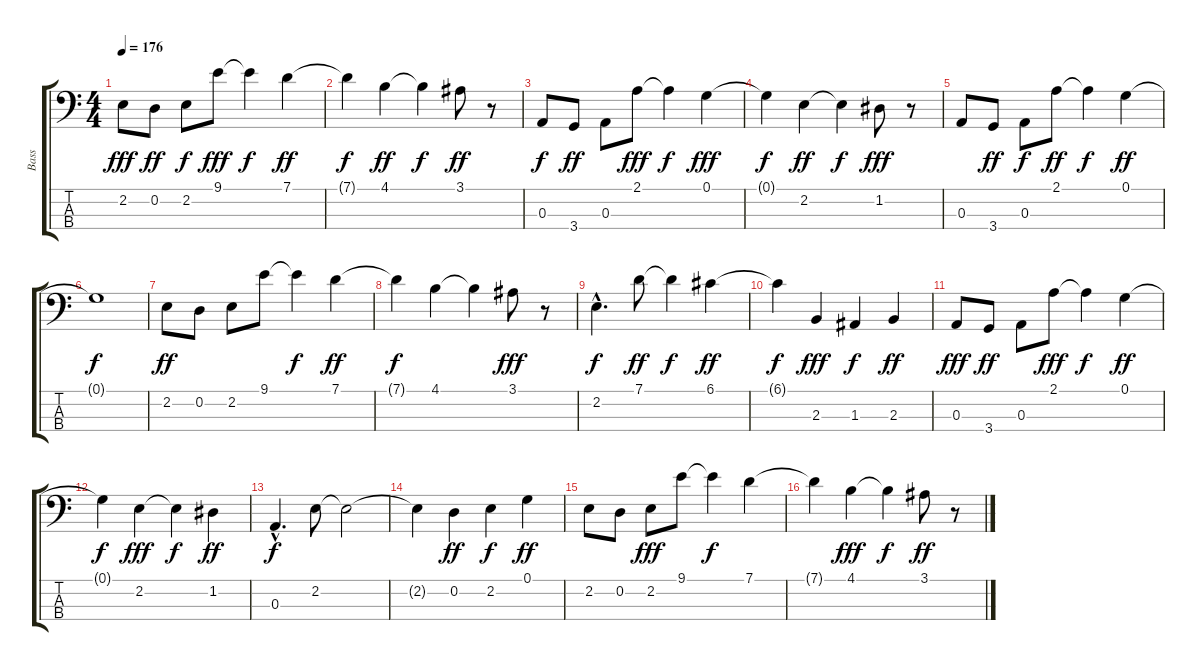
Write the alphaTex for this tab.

\track ("Bass" "Bass") {instrument electricbasspick}
\staff {score tabs}
\tuning (G2 D2 A1 E1) {hide}
\ts (4 4)
\tempo 176
\clef f4
\ks c
2.2.8{dy fff} 0.2.8{dy ff} 2.2.8{dy f} 9.1.8{dy fff} 9.1{t}.4{dy f} 7.1.4{dy ff} |
7.1{t}.4{dy f} 4.1.4{dy ff} 4.1{t}.4{dy f} 3.1.8{dy ff} r.8 |
0.3.8{dy f} 3.4.8{dy ff} 0.3.8 2.1.8{dy fff} 2.1{t}.4{dy f} 0.1.4{dy fff} |
0.1{t}.4{dy f} 2.2.4{dy ff} 2.2{t}.4{dy f} 1.2.8{dy fff} r.8 |
0.3.8 3.4.8{dy ff} 0.3.8{dy f} 2.1.8{dy ff} 2.1{t}.4{dy f} 0.1.4{dy ff} |
0.1{t}.1{dy f} |
2.2.8{dy ff} 0.2.8 2.2.8 9.1.8 9.1{t}.4{dy f} 7.1.4{dy ff} |
7.1{t}.4{dy f} 4.1.4 4.1{t}.4 3.1.8{dy fff} r.8 |
2.2{hac}.4{d dy f} 7.1.8{dy ff} 7.1{t}.4{dy f} 6.1.4{dy ff} |
6.1{t}.4{dy f} 2.3.4{dy fff} 1.3.4{dy f} 2.3.4{dy ff} |
0.3.8{dy fff} 3.4.8{dy ff} 0.3.8 2.1.8{dy fff} 2.1{t}.4{dy f} 0.1.4{dy ff} |
0.1{t}.4{dy f} 2.2.4{dy fff} 2.2{t}.4{dy f} 1.2.4{dy ff} |
0.3{hac}.4{d dy f} 2.2.8 2.2{t}.2 |
2.2{t}.4 0.2.4{dy ff} 2.2.4{dy f} 0.1.4{dy ff} |
2.2.8 0.2.8 2.2.8{dy fff} 9.1.8 9.1{t}.4{dy f} 7.1.4 |
7.1{t}.4 4.1.4{dy fff} 4.1{t}.4{dy f} 3.1.8{dy ff} r.8
